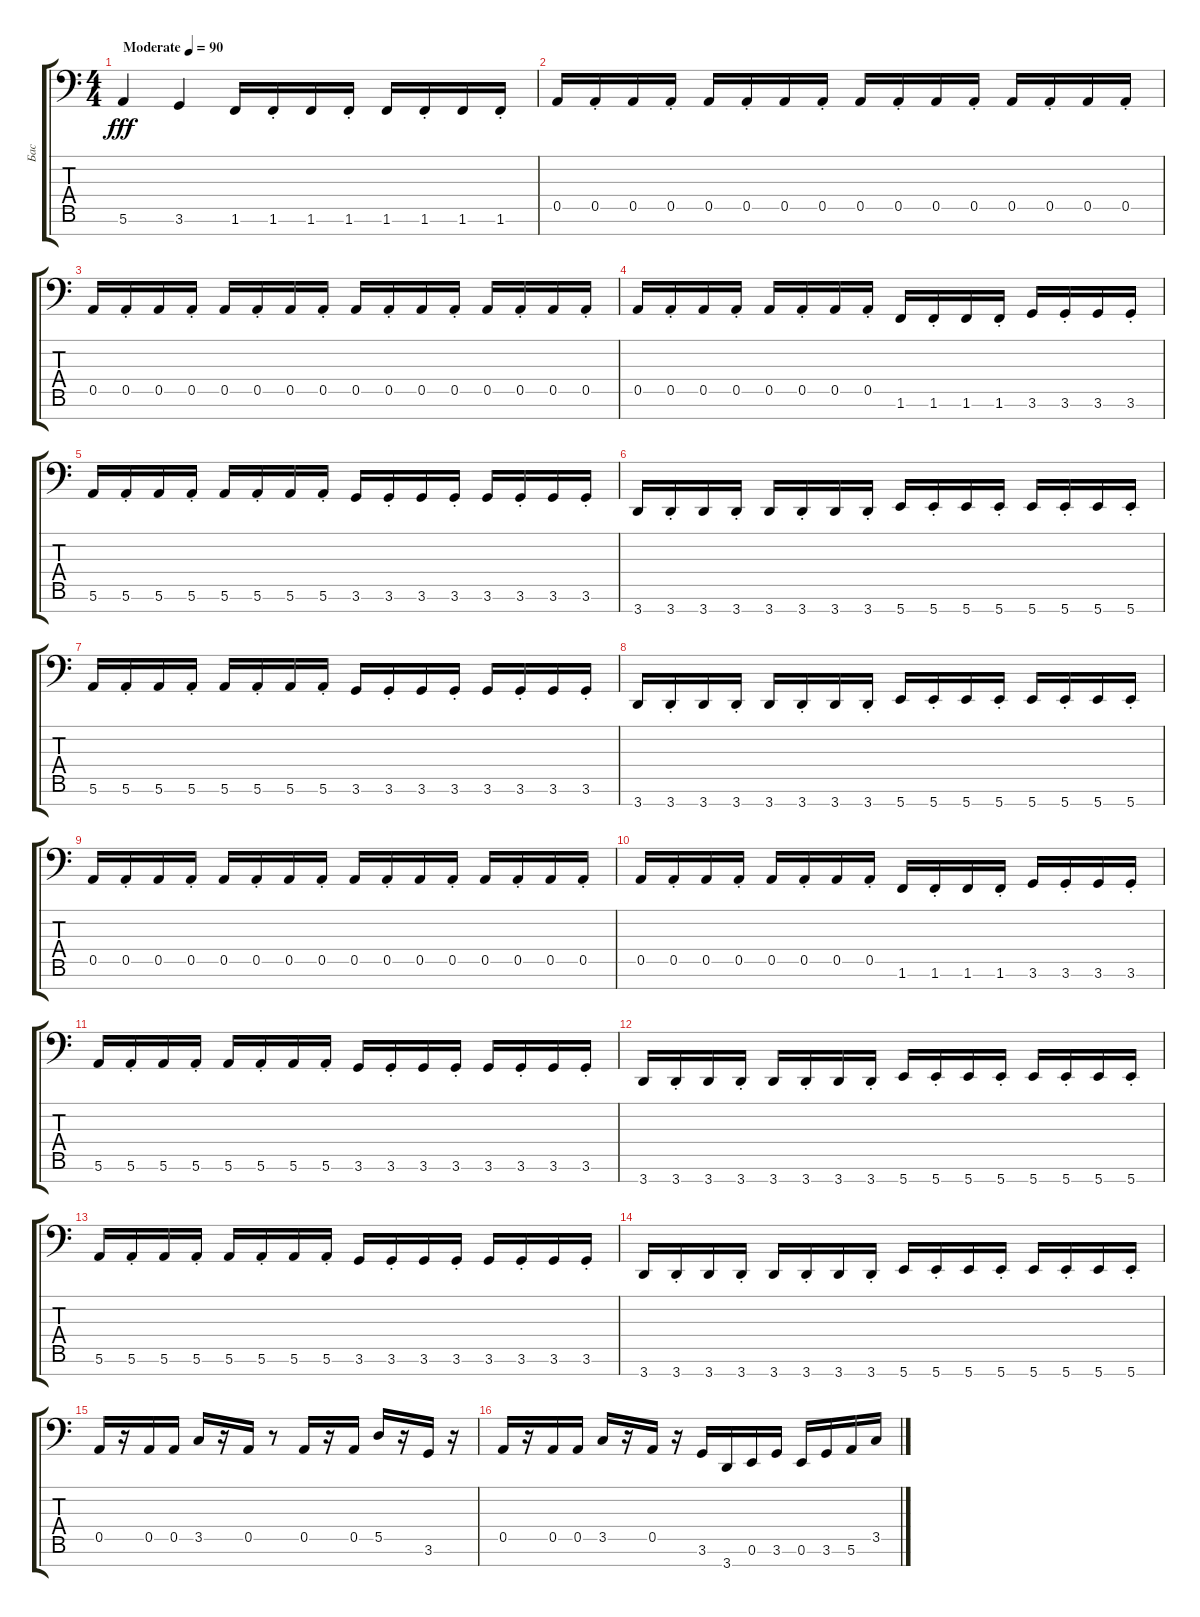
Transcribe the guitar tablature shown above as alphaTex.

\track ("Бас" "Бас") {instrument electricbassfinger}
\staff {score tabs}
\tuning (E3 B2 G2 D2 A1 E1 B0) {hide}
\ts (4 4)
\tempo (90 "Moderate")
\clef f4
\ks c
5.6.4{dy fff instrument electricbassfinger} 3.6.4 1.6.16 1.6{st}.16 1.6.16 1.6{st}.16 1.6.16 1.6{st}.16 1.6.16 1.6{st}.16 |
0.5.16 0.5{st}.16 0.5.16 0.5{st}.16 0.5.16 0.5{st}.16 0.5.16 0.5{st}.16 0.5.16 0.5{st}.16 0.5.16 0.5{st}.16 0.5.16 0.5{st}.16 0.5.16 0.5{st}.16 |
0.5.16 0.5{st}.16 0.5.16 0.5{st}.16 0.5.16 0.5{st}.16 0.5.16 0.5{st}.16 0.5.16 0.5{st}.16 0.5.16 0.5{st}.16 0.5.16 0.5{st}.16 0.5.16 0.5{st}.16 |
0.5.16 0.5{st}.16 0.5.16 0.5{st}.16 0.5.16 0.5{st}.16 0.5.16 0.5{st}.16 1.6.16 1.6{st}.16 1.6.16 1.6{st}.16 3.6.16 3.6{st}.16 3.6.16 3.6{st}.16 |
5.6.16 5.6{st}.16 5.6.16 5.6{st}.16 5.6.16 5.6{st}.16 5.6.16 5.6{st}.16 3.6.16 3.6{st}.16 3.6.16 3.6{st}.16 3.6.16 3.6{st}.16 3.6.16 3.6{st}.16 |
3.7.16 3.7{st}.16 3.7.16 3.7{st}.16 3.7.16 3.7{st}.16 3.7.16 3.7{st}.16 5.7.16 5.7{st}.16 5.7.16 5.7{st}.16 5.7.16 5.7{st}.16 5.7.16 5.7{st}.16 |
5.6.16 5.6{st}.16 5.6.16 5.6{st}.16 5.6.16 5.6{st}.16 5.6.16 5.6{st}.16 3.6.16 3.6{st}.16 3.6.16 3.6{st}.16 3.6.16 3.6{st}.16 3.6.16 3.6{st}.16 |
3.7.16 3.7{st}.16 3.7.16 3.7{st}.16 3.7.16 3.7{st}.16 3.7.16 3.7{st}.16 5.7.16 5.7{st}.16 5.7.16 5.7{st}.16 5.7.16 5.7{st}.16 5.7.16 5.7{st}.16 |
0.5.16 0.5{st}.16 0.5.16 0.5{st}.16 0.5.16 0.5{st}.16 0.5.16 0.5{st}.16 0.5.16 0.5{st}.16 0.5.16 0.5{st}.16 0.5.16 0.5{st}.16 0.5.16 0.5{st}.16 |
0.5.16 0.5{st}.16 0.5.16 0.5{st}.16 0.5.16 0.5{st}.16 0.5.16 0.5{st}.16 1.6.16 1.6{st}.16 1.6.16 1.6{st}.16 3.6.16 3.6{st}.16 3.6.16 3.6{st}.16 |
5.6.16 5.6{st}.16 5.6.16 5.6{st}.16 5.6.16 5.6{st}.16 5.6.16 5.6{st}.16 3.6.16 3.6{st}.16 3.6.16 3.6{st}.16 3.6.16 3.6{st}.16 3.6.16 3.6{st}.16 |
3.7.16 3.7{st}.16 3.7.16 3.7{st}.16 3.7.16 3.7{st}.16 3.7.16 3.7{st}.16 5.7.16 5.7{st}.16 5.7.16 5.7{st}.16 5.7.16 5.7{st}.16 5.7.16 5.7{st}.16 |
5.6.16 5.6{st}.16 5.6.16 5.6{st}.16 5.6.16 5.6{st}.16 5.6.16 5.6{st}.16 3.6.16 3.6{st}.16 3.6.16 3.6{st}.16 3.6.16 3.6{st}.16 3.6.16 3.6{st}.16 |
3.7.16 3.7{st}.16 3.7.16 3.7{st}.16 3.7.16 3.7{st}.16 3.7.16 3.7{st}.16 5.7.16 5.7{st}.16 5.7.16 5.7{st}.16 5.7.16 5.7{st}.16 5.7.16 5.7{st}.16 |
0.5.16 r.16 0.5.16 0.5.16 3.5.16 r.16 0.5.16 r.8 0.5.16 r.16 0.5.16 5.5.16 r.16 3.6.16 r.16 |
0.5.16 r.16 0.5.16 0.5.16 3.5.16 r.16 0.5.16 r.16 3.6.16 3.7.16 0.6.16 3.6.16 0.6.16 3.6.16 5.6.16 3.5.16
